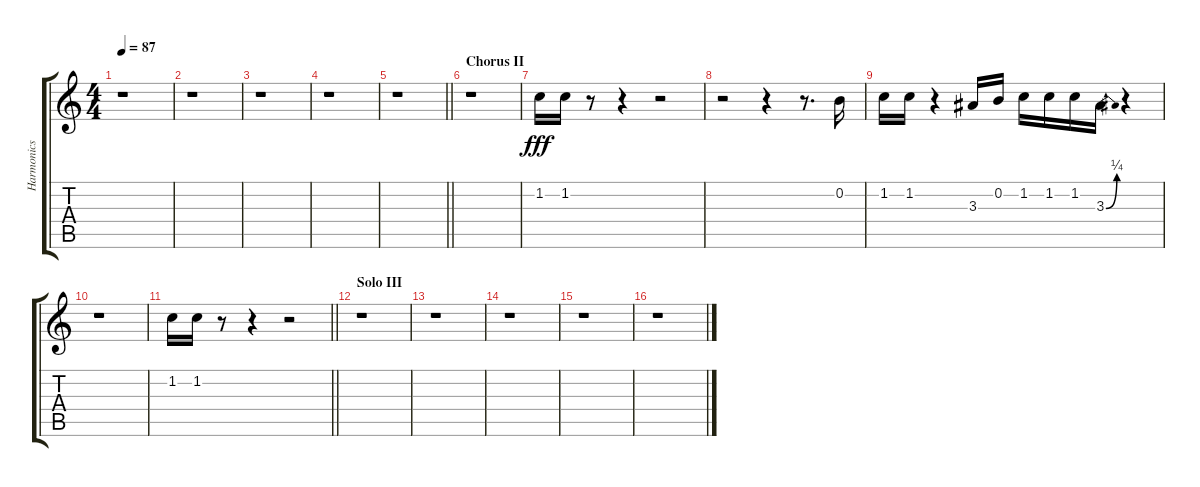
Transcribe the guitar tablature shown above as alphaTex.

\track ("Harmonics" "Harmonics") {instrument guitarharmonics}
\staff {score tabs}
\tuning (E4 B3 G3 D3 A2 E2) {hide}
\ts (4 4)
\tempo 87
\clef g2
\ks c
r.1{dy fff} |
r.1 |
r.1 |
r.1 |
\barLineRight lightlight
r.1 |
\section ("" "Chorus II")
r.1 |
1.2.16 1.2.16 r.8 r.4 r.2 |
r.2 r.4 r.8{d} 0.2.16 |
1.2.16 1.2.16 r.4 3.3.16 0.2.16 1.2.16 1.2.16 1.2.16 3.3{be (bend 0 0 60 1)}.16 r.4 |
r.1 |
\barLineRight lightlight
1.2.16 1.2.16 r.8 r.4 r.2 |
\section ("" "Solo III")
r.1 |
r.1 |
r.1 |
r.1 |
r.1
